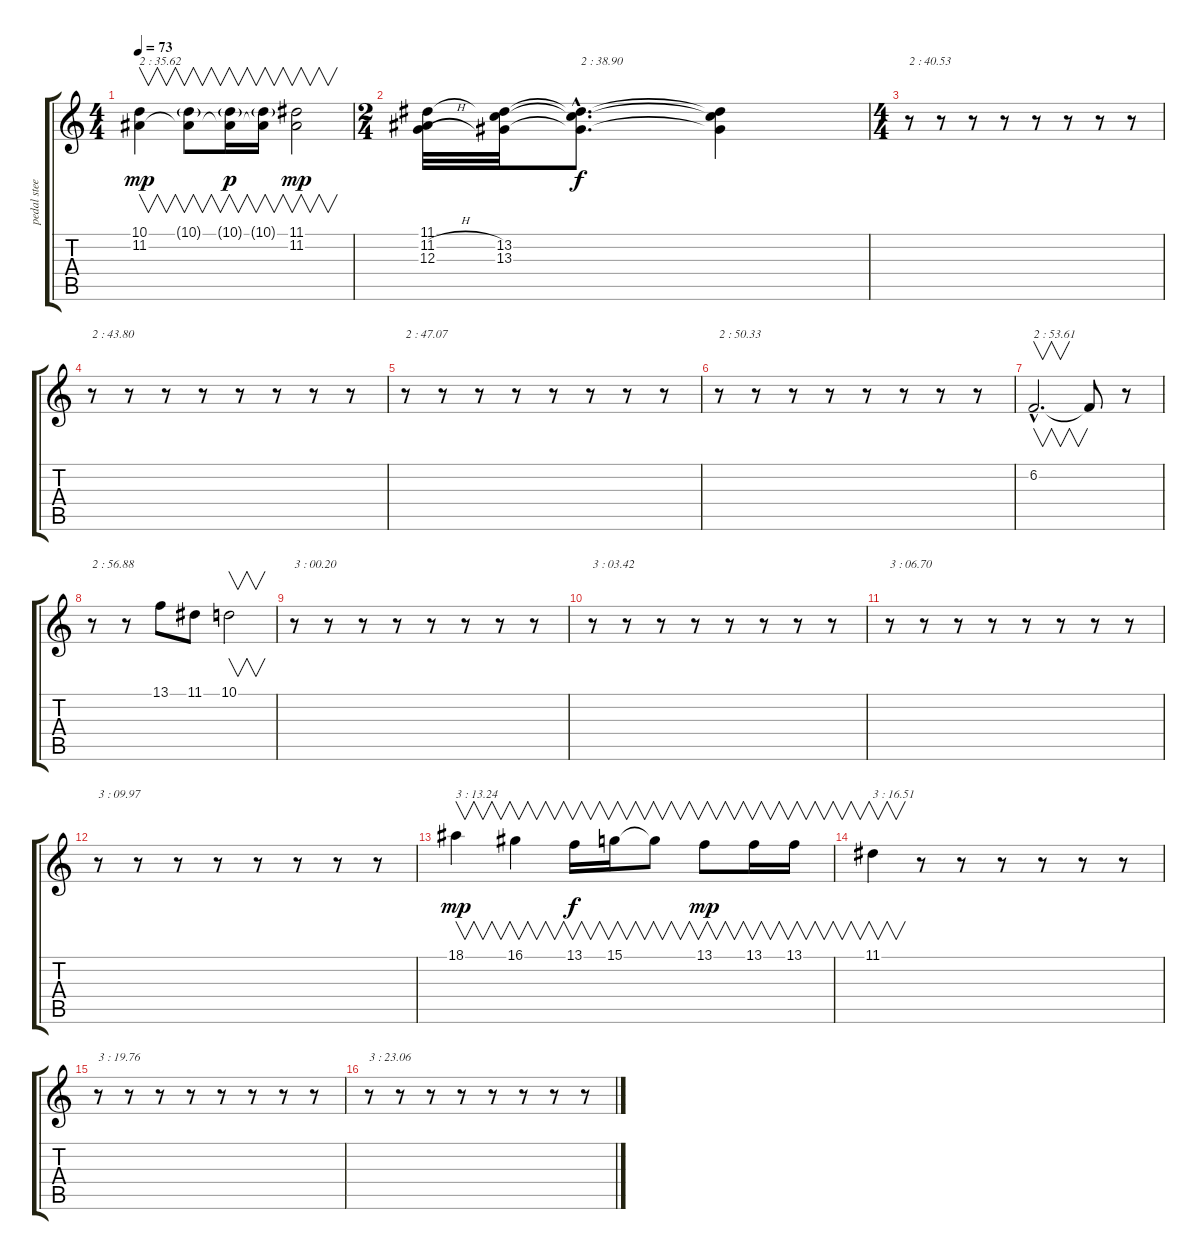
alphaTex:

\track ("pedal steel" "pedal stee") {instrument pad3polysynth}
\staff {score tabs}
\tuning (E4 B3 G3 D3 A2 E2) {hide}
\ts (4 4)
\tempo 73
\clef g2
\ks c
(10.1 11.2).4{v txt "2 : 35.62" dy mp} (10.1{g} 11.2{t}).8{v} (10.1{g} 11.2{t}).16{v dy p} (10.1{g} 11.2{t}).16{v} (11.1 11.2).2{v dy mp} |
\ts (2 4)
(11.1 11.2{h} 12.3{h}).32 (11.1{t} 13.2 13.3).32 (11.1{hac t} 13.2{hac t} 13.3{hac t}).8{d txt "2 : 38.90" dy f} (11.1{t} 13.2{t} 13.3{t}).4 |
\ts (4 4)
r.8{txt "2 : 40.53"} r.8 r.8 r.8 r.8 r.8 r.8 r.8 |
r.8{txt "2 : 43.80"} r.8 r.8 r.8 r.8 r.8 r.8 r.8 |
r.8{txt "2 : 47.07"} r.8 r.8 r.8 r.8 r.8 r.8 r.8 |
r.8{txt "2 : 50.33"} r.8 r.8 r.8 r.8 r.8 r.8 r.8 |
6.2{hac}.2{v d txt "2 : 53.61"} 6.2{t}.8 r.8 |
r.8{txt "2 : 56.88"} r.8 13.1.8 11.1.8 10.1.2{v} |
r.8{txt "3 : 00.20"} r.8 r.8 r.8 r.8 r.8 r.8 r.8 |
r.8{txt "3 : 03.42"} r.8 r.8 r.8 r.8 r.8 r.8 r.8 |
r.8{txt "3 : 06.70"} r.8 r.8 r.8 r.8 r.8 r.8 r.8 |
r.8{txt "3 : 09.97"} r.8 r.8 r.8 r.8 r.8 r.8 r.8 |
18.1.4{v txt "3 : 13.24" dy mp} 16.1.4{v} 13.1.16{v dy f} 15.1.16{v} 15.1{t}.8{v} 13.1.8{v dy mp} 13.1.16{v} 13.1.16{v} |
11.1.4{v txt "3 : 16.51"} r.8 r.8 r.8 r.8 r.8 r.8 |
r.8{txt "3 : 19.76"} r.8 r.8 r.8 r.8 r.8 r.8 r.8 |
r.8{txt "3 : 23.06"} r.8 r.8 r.8 r.8 r.8 r.8 r.8
